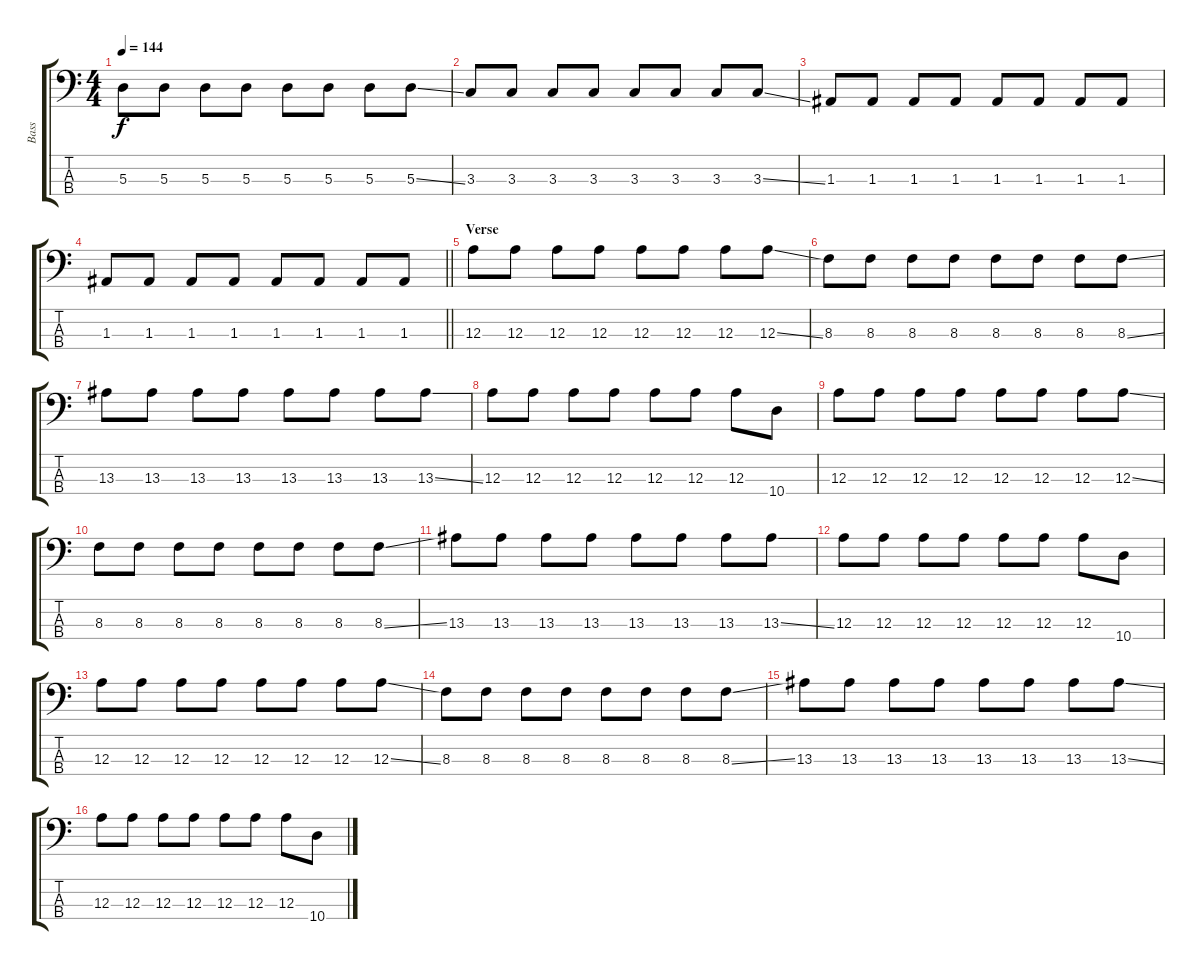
\track ("Bass" "Bass") {instrument electricbassfinger}
\staff {score tabs}
\tuning (G2 D2 A1 E1) {hide}
\ts (4 4)
\tempo 144
\clef f4
\ks c
5.3.8{dy f} 5.3.8 5.3.8 5.3.8 5.3.8 5.3.8 5.3.8 5.3{ss}.8 |
3.3.8 3.3.8 3.3.8 3.3.8 3.3.8 3.3.8 3.3.8 3.3{ss}.8 |
1.3.8 1.3.8 1.3.8 1.3.8 1.3.8 1.3.8 1.3.8 1.3.8 |
\barLineRight lightlight
1.3.8 1.3.8 1.3.8 1.3.8 1.3.8 1.3.8 1.3.8 1.3.8 |
\section ("" "Verse")
12.3.8 12.3.8 12.3.8 12.3.8 12.3.8 12.3.8 12.3.8 12.3{ss}.8 |
8.3.8 8.3.8 8.3.8 8.3.8 8.3.8 8.3.8 8.3.8 8.3{ss}.8 |
13.3.8 13.3.8 13.3.8 13.3.8 13.3.8 13.3.8 13.3.8 13.3{ss}.8 |
12.3.8 12.3.8 12.3.8 12.3.8 12.3.8 12.3.8 12.3.8 10.4.8 |
12.3.8 12.3.8 12.3.8 12.3.8 12.3.8 12.3.8 12.3.8 12.3{ss}.8 |
8.3.8 8.3.8 8.3.8 8.3.8 8.3.8 8.3.8 8.3.8 8.3{ss}.8 |
13.3.8 13.3.8 13.3.8 13.3.8 13.3.8 13.3.8 13.3.8 13.3{ss}.8 |
12.3.8 12.3.8 12.3.8 12.3.8 12.3.8 12.3.8 12.3.8 10.4.8 |
12.3.8 12.3.8 12.3.8 12.3.8 12.3.8 12.3.8 12.3.8 12.3{ss}.8 |
8.3.8 8.3.8 8.3.8 8.3.8 8.3.8 8.3.8 8.3.8 8.3{ss}.8 |
13.3.8 13.3.8 13.3.8 13.3.8 13.3.8 13.3.8 13.3.8 13.3{ss}.8 |
12.3.8 12.3.8 12.3.8 12.3.8 12.3.8 12.3.8 12.3.8 10.4.8
